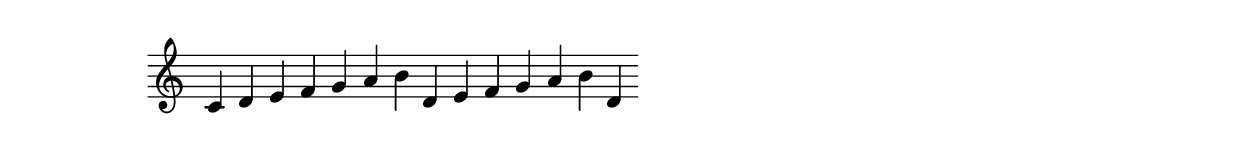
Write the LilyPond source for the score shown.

#(ly:set-option 'midi-extension "mid")
\version "2.12.3"
\include "english.ly"
\header{


}
%{

S R G m P D N R G m P D N R 

%}
melody = {
\once \override Staff.TimeSignature #'stencil = ##f
\clef treble
\key c \major
\autoBeamOn
\cadenzaOn


 c'4 d'4 e'4 f'4 g'4 a'4 b'4 d'4 e'4 f'4 g'4 a'4 b'4 d'4 \break

}


text = \lyricmode {
              
}

\score{

<<
\new Voice = "one" {
\melody
}
\new Lyrics \lyricsto "one" \text
>>
\layout {
\context {
\Score
\remove "Bar_number_engraver"
}
}
\midi {
\context {
\Score
tempoWholesPerMinute = #(ly:make-moment 200 4)
}
}
}